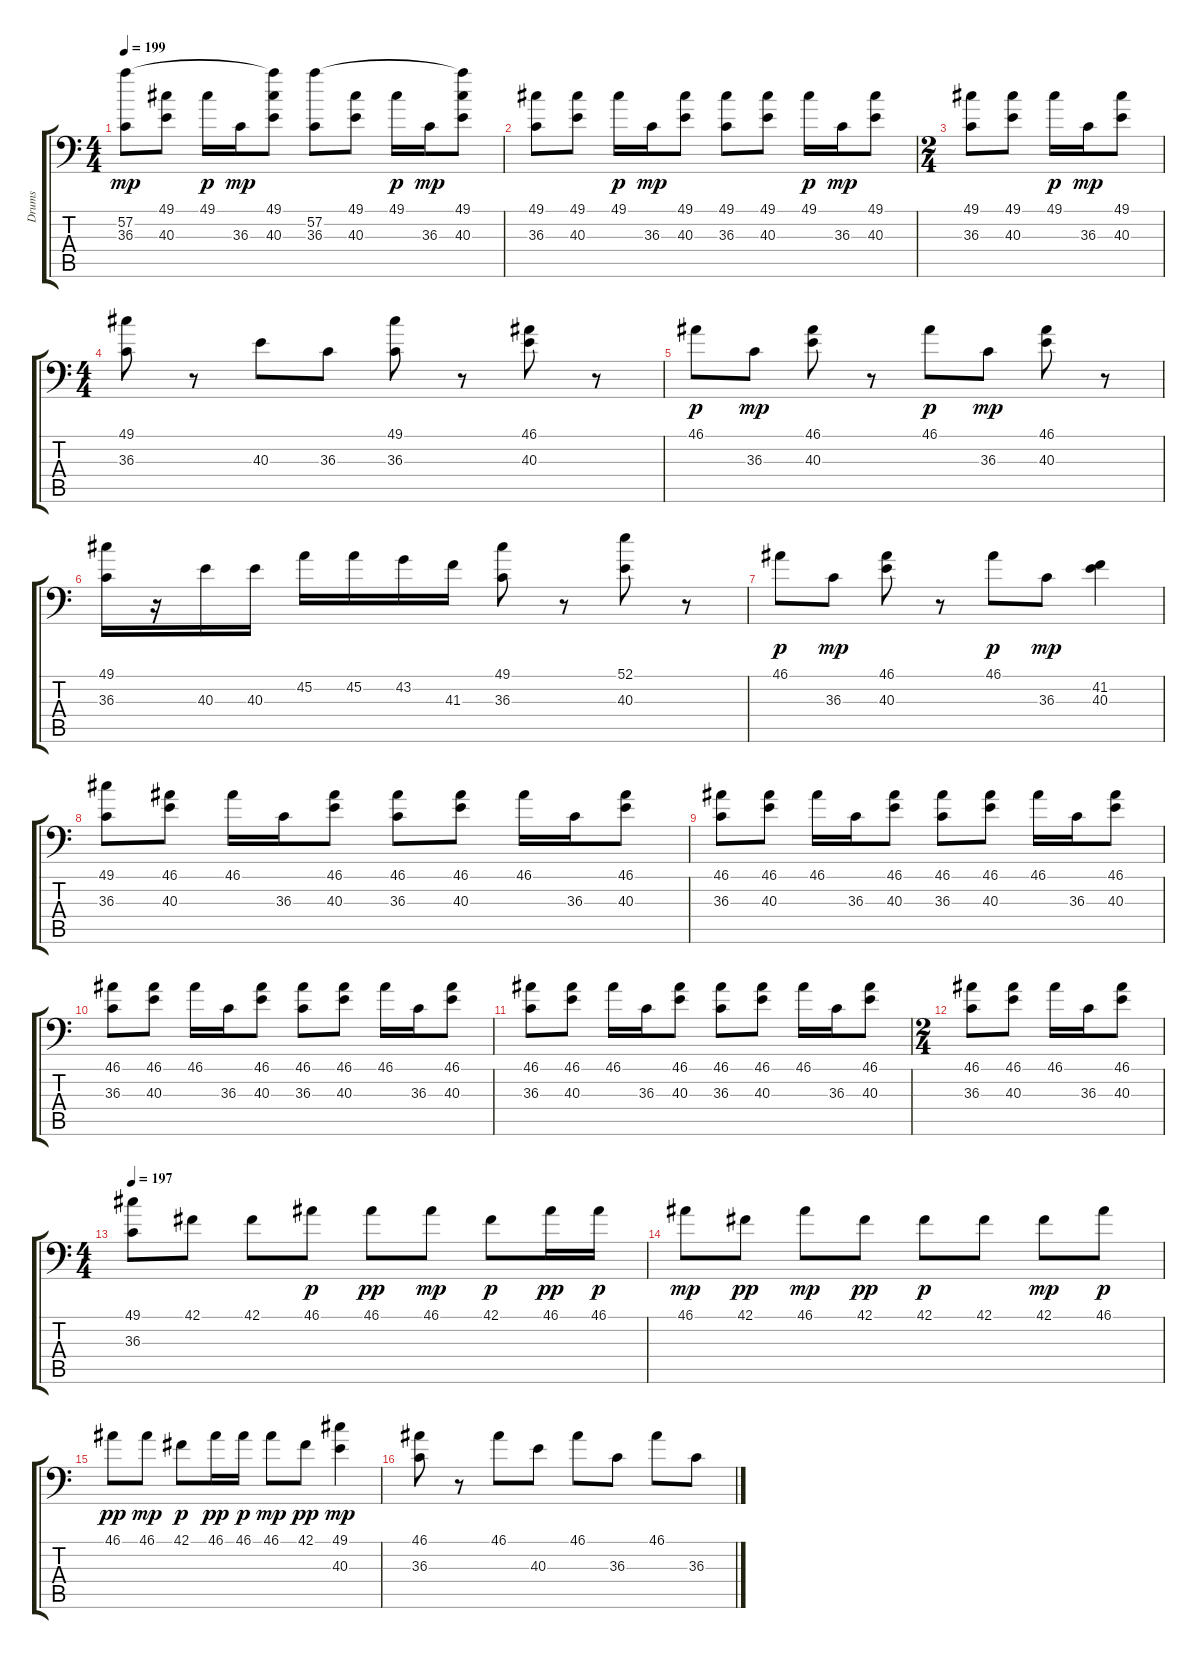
\track ("Drums" "Drums") {instrument acousticgrandpiano}
\staff {score tabs}
\tuning (C-1 C-1 C-1 C-1 C-1 C-1) {hide}
\ts (4 4)
\tempo 199
\clef f4
\ks c
(57.2 36.3).8{dy mp} (49.1 40.3).8 49.1.16{dy p} 36.3.16{dy mp} (49.1 57.2{t} 40.3).8 (57.2 36.3).8 (49.1 40.3).8 49.1.16{dy p} 36.3.16{dy mp} (49.1 57.2{t} 40.3).8 |
(49.1 36.3).8 (49.1 40.3).8 49.1.16{dy p} 36.3.16{dy mp} (49.1 40.3).8 (49.1 36.3).8 (49.1 40.3).8 49.1.16{dy p} 36.3.16{dy mp} (49.1 40.3).8 |
\ts (2 4)
(49.1 36.3).8 (49.1 40.3).8 49.1.16{dy p} 36.3.16{dy mp} (49.1 40.3).8 |
\ts (4 4)
(49.1 36.3).8 r.8 40.3.8 36.3.8 (49.1 36.3).8 r.8 (46.1 40.3).8 r.8 |
46.1.8{dy p} 36.3.8{dy mp} (46.1 40.3).8 r.8 46.1.8{dy p} 36.3.8{dy mp} (46.1 40.3).8 r.8 |
(49.1 36.3).16 r.16 40.3.16 40.3.16 45.2.16 45.2.16 43.2.16 41.3.16 (49.1 36.3).8 r.8 (52.1 40.3).8 r.8 |
46.1.8{dy p} 36.3.8{dy mp} (46.1 40.3).8 r.8 46.1.8{dy p} 36.3.8{dy mp} (41.2 40.3).4 |
(49.1 36.3).8 (46.1 40.3).8 46.1.16 36.3.16 (46.1 40.3).8 (46.1 36.3).8 (46.1 40.3).8 46.1.16 36.3.16 (46.1 40.3).8 |
(46.1 36.3).8 (46.1 40.3).8 46.1.16 36.3.16 (46.1 40.3).8 (46.1 36.3).8 (46.1 40.3).8 46.1.16 36.3.16 (46.1 40.3).8 |
(46.1 36.3).8 (46.1 40.3).8 46.1.16 36.3.16 (46.1 40.3).8 (46.1 36.3).8 (46.1 40.3).8 46.1.16 36.3.16 (46.1 40.3).8 |
(46.1 36.3).8 (46.1 40.3).8 46.1.16 36.3.16 (46.1 40.3).8 (46.1 36.3).8 (46.1 40.3).8 46.1.16 36.3.16 (46.1 40.3).8 |
\ts (2 4)
(46.1 36.3).8 (46.1 40.3).8 46.1.16 36.3.16 (46.1 40.3).8 |
\ts (4 4)
\tempo 197
(49.1 36.3).8 42.1.8 42.1.8 46.1.8{dy p} 46.1.8{dy pp} 46.1.8{dy mp} 42.1.8{dy p} 46.1.16{dy pp} 46.1.16{dy p} |
46.1.8{dy mp} 42.1.8{dy pp} 46.1.8{dy mp} 42.1.8{dy pp} 42.1.8{dy p} 42.1.8 42.1.8{dy mp} 46.1.8{dy p} |
46.1.8{dy pp} 46.1.8{dy mp} 42.1.8{dy p} 46.1.16{dy pp} 46.1.16{dy p} 46.1.8{dy mp} 42.1.8{dy pp} (49.1 40.3).4{dy mp} |
(46.1 36.3).8 r.8 46.1.8 40.3.8 46.1.8 36.3.8 46.1.8 36.3.8
